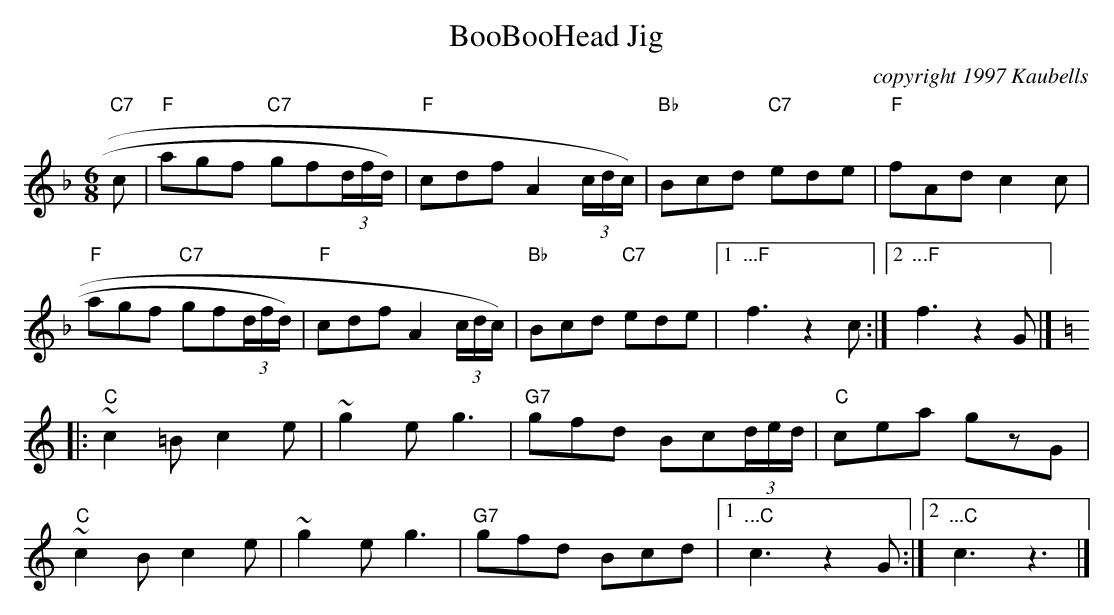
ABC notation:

X:1
T:BooBooHead Jig
C:copyright 1997 Kaubells
E:14                   % note spacing
M:6/8
K:F
"C7"c|"F"agf "C7"gf(3d/f/d/)|"F"cdf A2(3c/d/c/)|"Bb"Bcd "C7"ede|"F"fAd c2c|*
"F"agf "C7"gf(3d/f/d/)|"F"cdf A2(3c/d/c/)|"Bb"Bcd "C7"ede|1"...F"f3 z2 c:|2"...F"f3 z2 G|]*
K:C
|:"C"~c2=B c2e|~g2e g3|"G7"gfd Bc(3d/e/d/|"C"cea gzG|*
"C"~c2B  c2e|~g2e g3|"G7"gfd Bcd|1"...C"c3 z2 G:|2"...C"c3 z3|]*
